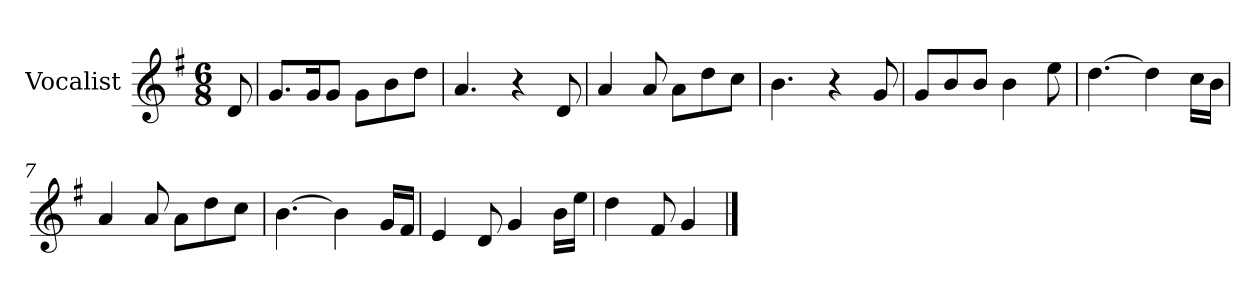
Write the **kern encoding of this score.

**kern
*part1
*staff1
*I"Vocalist
*k[f#]
*G:
*M6/8
=
8d
=1
8.gL
16gK
8gJ
8gL
8b
8ddJ
=2
4.a
4r
8d
=3
4a
8a
8aL
8dd
8ccJ
=4
4.b
4r
8g
=5
8gL
8b
8bJ
4b
8ee
=6
[4.dd
4dd]
16ccLL
16bJJ
=7
4a
8a
8aL
8dd
8ccJ
=8
[4.b
4b]
16gLL
16f#JJ
=9
4e
8d
4g
16bLL
16eeJJ
=10
4dd
8f#
4g
==
*-
